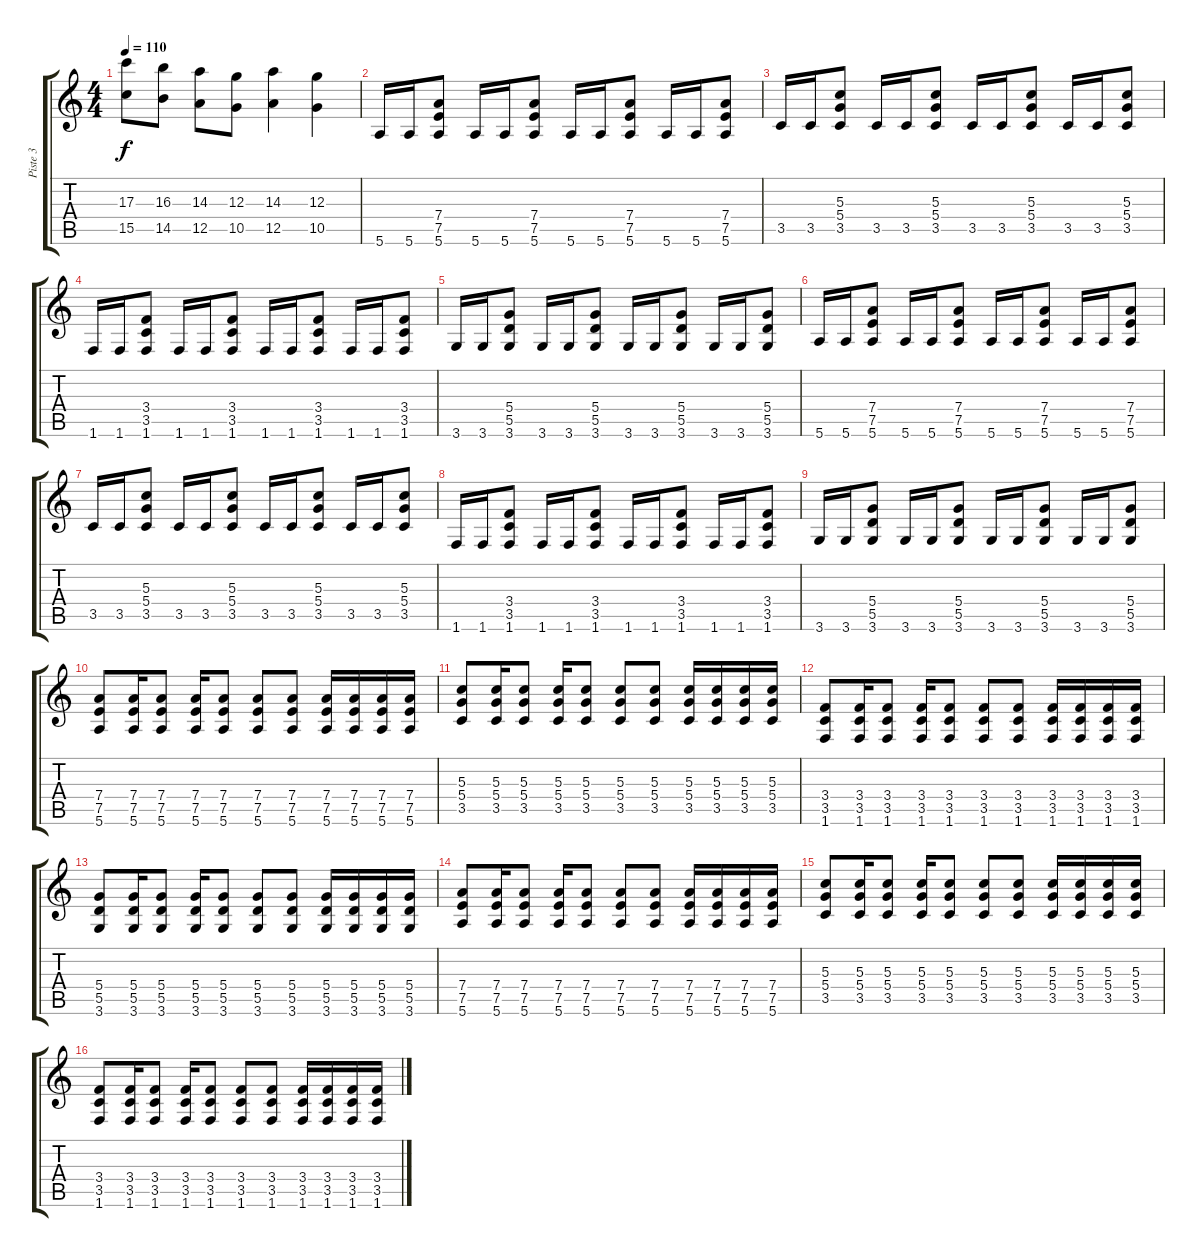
\track ("Piste 3" "Piste 3") {instrument overdrivenguitar}
\staff {score tabs}
\tuning (E4 B3 G3 D3 A2 E2) {hide}
\ts (4 4)
\tempo 110
\clef g2
\ks c
(17.3 15.5).8{dy f} (16.3 14.5).8 (14.3 12.5).8 (12.3 10.5).8 (14.3 12.5).4 (12.3 10.5).4 |
5.6.16 5.6.16 (7.4 7.5 5.6).8 5.6.16 5.6.16 (7.4 7.5 5.6).8 5.6.16 5.6.16 (7.4 7.5 5.6).8 5.6.16 5.6.16 (7.4 7.5 5.6).8 |
3.5.16 3.5.16 (5.3 5.4 3.5).8 3.5.16 3.5.16 (5.3 5.4 3.5).8 3.5.16 3.5.16 (5.3 5.4 3.5).8 3.5.16 3.5.16 (5.3 5.4 3.5).8 |
1.6.16 1.6.16 (3.4 3.5 1.6).8 1.6.16 1.6.16 (3.4 3.5 1.6).8 1.6.16 1.6.16 (3.4 3.5 1.6).8 1.6.16 1.6.16 (3.4 3.5 1.6).8 |
3.6.16 3.6.16 (5.4 5.5 3.6).8 3.6.16 3.6.16 (5.4 5.5 3.6).8 3.6.16 3.6.16 (5.4 5.5 3.6).8 3.6.16 3.6.16 (5.4 5.5 3.6).8 |
5.6.16 5.6.16 (7.4 7.5 5.6).8 5.6.16 5.6.16 (7.4 7.5 5.6).8 5.6.16 5.6.16 (7.4 7.5 5.6).8 5.6.16 5.6.16 (7.4 7.5 5.6).8 |
3.5.16 3.5.16 (5.3 5.4 3.5).8 3.5.16 3.5.16 (5.3 5.4 3.5).8 3.5.16 3.5.16 (5.3 5.4 3.5).8 3.5.16 3.5.16 (5.3 5.4 3.5).8 |
1.6.16 1.6.16 (3.4 3.5 1.6).8 1.6.16 1.6.16 (3.4 3.5 1.6).8 1.6.16 1.6.16 (3.4 3.5 1.6).8 1.6.16 1.6.16 (3.4 3.5 1.6).8 |
3.6.16 3.6.16 (5.4 5.5 3.6).8 3.6.16 3.6.16 (5.4 5.5 3.6).8 3.6.16 3.6.16 (5.4 5.5 3.6).8 3.6.16 3.6.16 (5.4 5.5 3.6).8 |
(7.4 7.5 5.6).8 (7.4 7.5 5.6).16 (7.4 7.5 5.6).8 (7.4 7.5 5.6).16 (7.4 7.5 5.6).8 (7.4 7.5 5.6).8 (7.4 7.5 5.6).8 (7.4 7.5 5.6).16 (7.4 7.5 5.6).16 (7.4 7.5 5.6).16 (7.4 7.5 5.6).16 |
(5.3 5.4 3.5).8 (5.3 5.4 3.5).16 (5.3 5.4 3.5).8 (5.3 5.4 3.5).16 (5.3 5.4 3.5).8 (5.3 5.4 3.5).8 (5.3 5.4 3.5).8 (5.3 5.4 3.5).16 (5.3 5.4 3.5).16 (5.3 5.4 3.5).16 (5.3 5.4 3.5).16 |
(3.4 3.5 1.6).8 (3.4 3.5 1.6).16 (3.4 3.5 1.6).8 (3.4 3.5 1.6).16 (3.4 3.5 1.6).8 (3.4 3.5 1.6).8 (3.4 3.5 1.6).8 (3.4 3.5 1.6).16 (3.4 3.5 1.6).16 (3.4 3.5 1.6).16 (3.4 3.5 1.6).16 |
(5.4 5.5 3.6).8 (5.4 5.5 3.6).16 (5.4 5.5 3.6).8 (5.4 5.5 3.6).16 (5.4 5.5 3.6).8 (5.4 5.5 3.6).8 (5.4 5.5 3.6).8 (5.4 5.5 3.6).16 (5.4 5.5 3.6).16 (5.4 5.5 3.6).16 (5.4 5.5 3.6).16 |
(7.4 7.5 5.6).8 (7.4 7.5 5.6).16 (7.4 7.5 5.6).8 (7.4 7.5 5.6).16 (7.4 7.5 5.6).8 (7.4 7.5 5.6).8 (7.4 7.5 5.6).8 (7.4 7.5 5.6).16 (7.4 7.5 5.6).16 (7.4 7.5 5.6).16 (7.4 7.5 5.6).16 |
(5.3 5.4 3.5).8 (5.3 5.4 3.5).16 (5.3 5.4 3.5).8 (5.3 5.4 3.5).16 (5.3 5.4 3.5).8 (5.3 5.4 3.5).8 (5.3 5.4 3.5).8 (5.3 5.4 3.5).16 (5.3 5.4 3.5).16 (5.3 5.4 3.5).16 (5.3 5.4 3.5).16 |
(3.4 3.5 1.6).8 (3.4 3.5 1.6).16 (3.4 3.5 1.6).8 (3.4 3.5 1.6).16 (3.4 3.5 1.6).8 (3.4 3.5 1.6).8 (3.4 3.5 1.6).8 (3.4 3.5 1.6).16 (3.4 3.5 1.6).16 (3.4 3.5 1.6).16 (3.4 3.5 1.6).16
